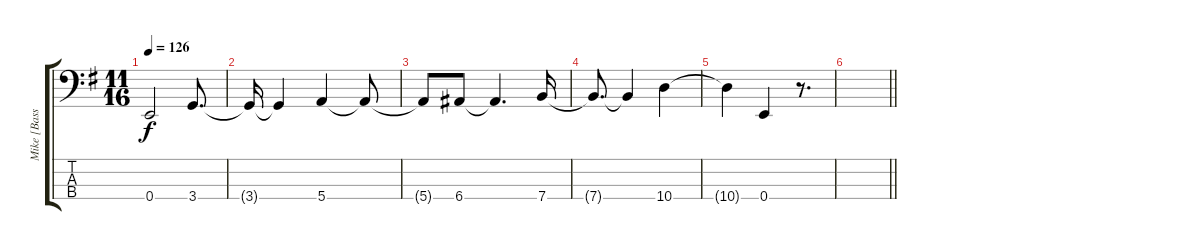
\track ("Mike [Bass I]" "Mike [Bass") {instrument electricbassfinger}
\staff {score tabs}
\tuning (G2 D2 A1 E1) {hide}
\ts (11 16)
\tempo 126
\clef f4
\ks g
0.4.2{dy f} 3.4.8{d} |
3.4{t}.16 3.4{t}.4 5.4.4 5.4{t}.8 |
5.4{t}.8 6.4.8 6.4{t}.4{d} 7.4.16 |
7.4{t}.8{d} 7.4{t}.4 10.4.4 |
10.4{t}.4 0.4.4 r.8{d} |
\barLineRight lightlight
